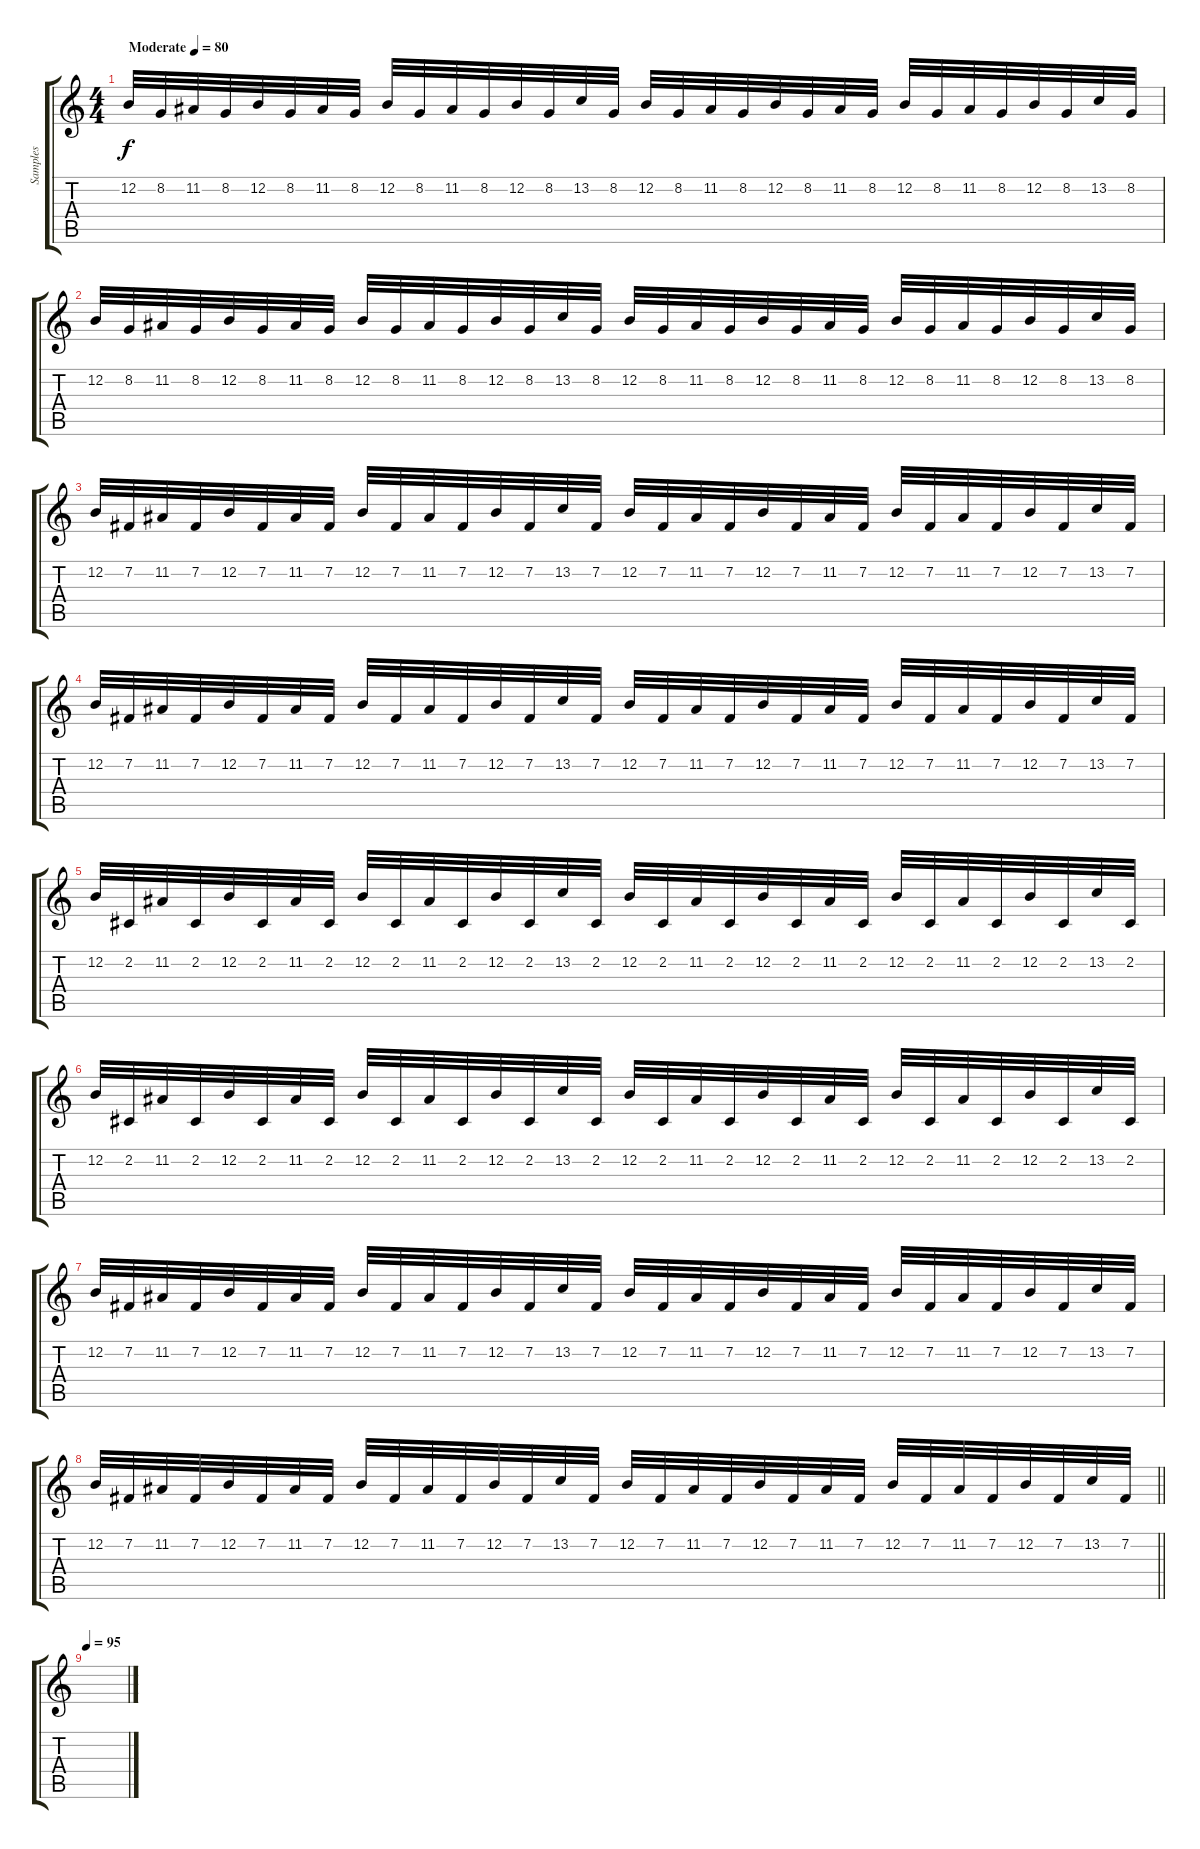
\track ("Samples" "Samples") {instrument harpsichord}
\staff {score tabs}
\tuning (E4 B3 G3 D3 A2 E2) {hide}
\ts (4 4)
\tempo (80 "Moderate")
\clef g2
\ks c
12.2.32{dy f instrument harpsichord} 8.2.32 11.2.32 8.2.32 12.2.32 8.2.32 11.2.32 8.2.32 12.2.32 8.2.32 11.2.32 8.2.32 12.2.32 8.2.32 13.2.32 8.2.32 12.2.32 8.2.32 11.2.32 8.2.32 12.2.32 8.2.32 11.2.32 8.2.32 12.2.32 8.2.32 11.2.32 8.2.32 12.2.32 8.2.32 13.2.32 8.2.32 |
12.2.32 8.2.32 11.2.32 8.2.32 12.2.32 8.2.32 11.2.32 8.2.32 12.2.32 8.2.32 11.2.32 8.2.32 12.2.32 8.2.32 13.2.32 8.2.32 12.2.32 8.2.32 11.2.32 8.2.32 12.2.32 8.2.32 11.2.32 8.2.32 12.2.32 8.2.32 11.2.32 8.2.32 12.2.32 8.2.32 13.2.32 8.2.32 |
12.2.32 7.2.32 11.2.32 7.2.32 12.2.32 7.2.32 11.2.32 7.2.32 12.2.32 7.2.32 11.2.32 7.2.32 12.2.32 7.2.32 13.2.32 7.2.32 12.2.32 7.2.32 11.2.32 7.2.32 12.2.32 7.2.32 11.2.32 7.2.32 12.2.32 7.2.32 11.2.32 7.2.32 12.2.32 7.2.32 13.2.32 7.2.32 |
12.2.32 7.2.32 11.2.32 7.2.32 12.2.32 7.2.32 11.2.32 7.2.32 12.2.32 7.2.32 11.2.32 7.2.32 12.2.32 7.2.32 13.2.32 7.2.32 12.2.32 7.2.32 11.2.32 7.2.32 12.2.32 7.2.32 11.2.32 7.2.32 12.2.32 7.2.32 11.2.32 7.2.32 12.2.32 7.2.32 13.2.32 7.2.32 |
12.2.32 2.2.32 11.2.32 2.2.32 12.2.32 2.2.32 11.2.32 2.2.32 12.2.32 2.2.32 11.2.32 2.2.32 12.2.32 2.2.32 13.2.32 2.2.32 12.2.32 2.2.32 11.2.32 2.2.32 12.2.32 2.2.32 11.2.32 2.2.32 12.2.32 2.2.32 11.2.32 2.2.32 12.2.32 2.2.32 13.2.32 2.2.32 |
12.2.32 2.2.32 11.2.32 2.2.32 12.2.32 2.2.32 11.2.32 2.2.32 12.2.32 2.2.32 11.2.32 2.2.32 12.2.32 2.2.32 13.2.32 2.2.32 12.2.32 2.2.32 11.2.32 2.2.32 12.2.32 2.2.32 11.2.32 2.2.32 12.2.32 2.2.32 11.2.32 2.2.32 12.2.32 2.2.32 13.2.32 2.2.32 |
12.2.32 7.2.32 11.2.32 7.2.32 12.2.32 7.2.32 11.2.32 7.2.32 12.2.32 7.2.32 11.2.32 7.2.32 12.2.32 7.2.32 13.2.32 7.2.32 12.2.32 7.2.32 11.2.32 7.2.32 12.2.32 7.2.32 11.2.32 7.2.32 12.2.32 7.2.32 11.2.32 7.2.32 12.2.32 7.2.32 13.2.32 7.2.32 |
\barLineRight lightlight
12.2.32 7.2.32 11.2.32 7.2.32 12.2.32 7.2.32 11.2.32 7.2.32 12.2.32 7.2.32 11.2.32 7.2.32 12.2.32 7.2.32 13.2.32 7.2.32 12.2.32 7.2.32 11.2.32 7.2.32 12.2.32 7.2.32 11.2.32 7.2.32 12.2.32 7.2.32 11.2.32 7.2.32 12.2.32 7.2.32 13.2.32 7.2.32 |
\tempo 95
